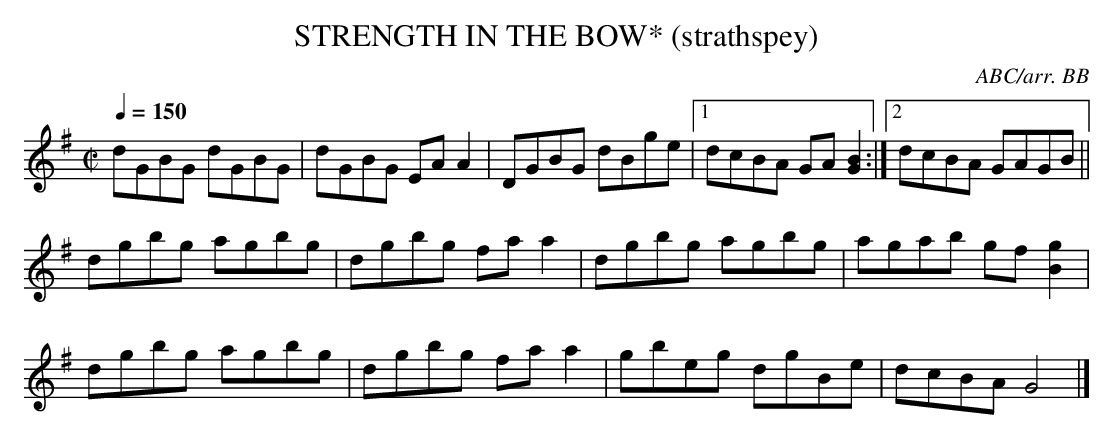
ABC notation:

X:1
T:STRENGTH IN THE BOW* (strathspey)
C:ABC/arr. BB
Q:1/4=150
L:1/8
M:C|
K:G % source key = F
dGBG dGBG|dGBG EAA2|DGBG dBge|1 dcBA GA[B2G2]:|\
[2 dcBA GAGB||
dgbg agbg|dgbg faa2|dgbg agbg|agab gf[g2B2]|
dgbg agbg|dgbg faa2|gbeg dgBe|dcBA G4|]
